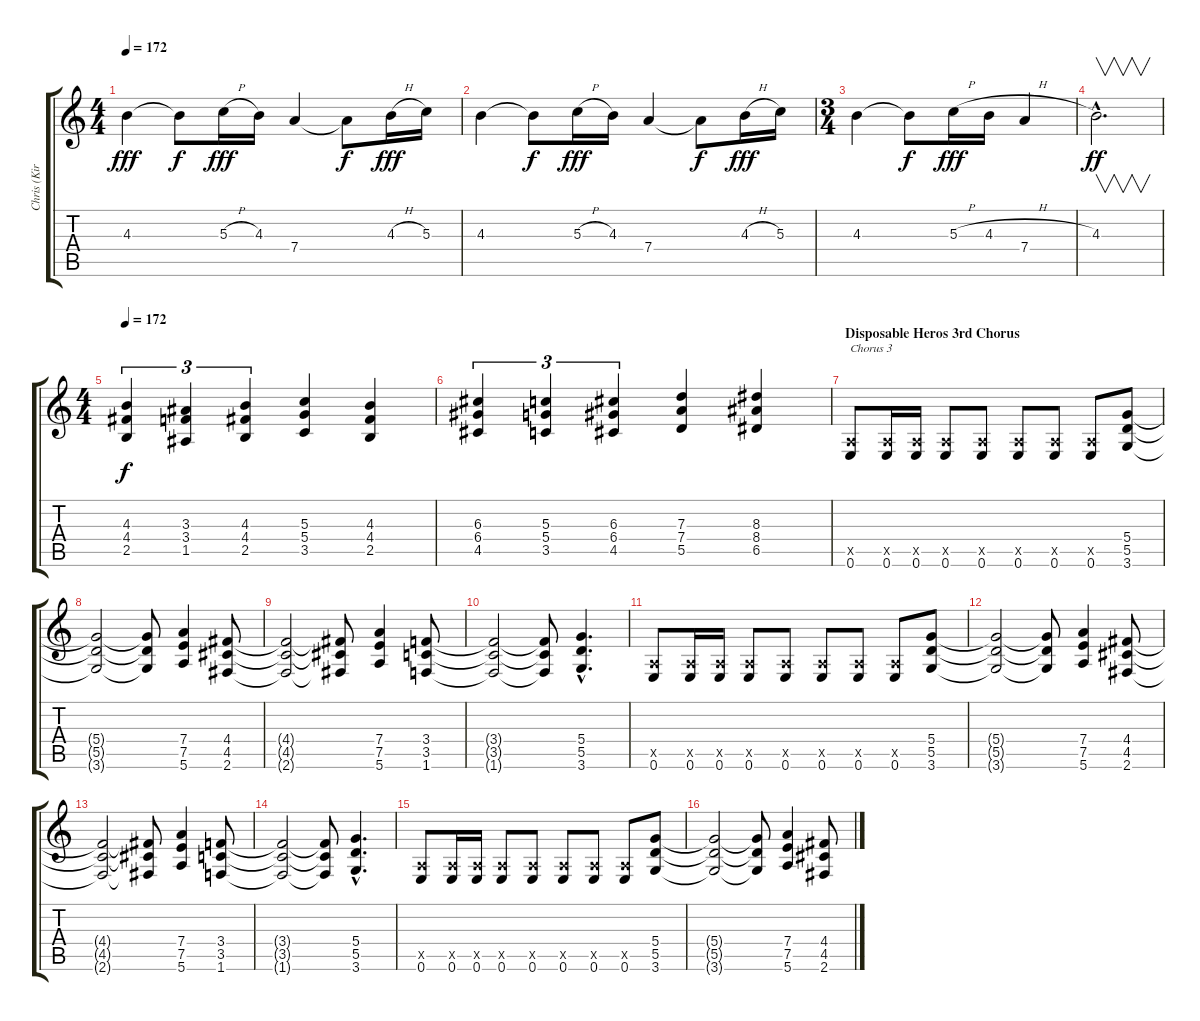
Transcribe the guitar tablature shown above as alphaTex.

\track ("Chris (Kirks Guitar's)" "Chris (Kir") {instrument overdrivenguitar}
\staff {score tabs}
\tuning (E4 B3 G3 D3 A2 E2) {hide}
\ts (4 4)
\tempo 172
\clef g2
\ks c
4.3.4{dy fff} 4.3{t}.8{dy f} 5.3{h}.16{dy fff} 4.3.16 7.4.4 7.4{t}.8{dy f} 4.3{h}.16{dy fff} 5.3.16 |
4.3.4 4.3{t}.8{dy f} 5.3{h}.16{dy fff} 4.3.16 7.4.4 7.4{t}.8{dy f} 4.3{h}.16{dy fff} 5.3.16 |
\ts (3 4)
4.3.4 4.3{t}.8{dy f} 5.3{h}.16{dy fff} 4.3{h}.16 7.4.4 |
4.3{hac}.2{v d dy ff} |
\ts (4 4)
\tempo 172
(4.3 4.4 2.5).4{tu (3 2) dy f} (3.3 3.4 1.5).4{tu (3 2)} (4.3 4.4 2.5).4{tu (3 2)} (5.3 5.4 3.5).4 (4.3 4.4 2.5).4 |
(6.3 6.4 4.5).4{tu (3 2)} (5.3 5.4 3.5).4{tu (3 2)} (6.3 6.4 4.5).4{tu (3 2)} (7.3 7.4 5.5).4 (8.3 8.4 6.5).4 |
\section ("" "Disposable Heros 3rd Chorus")
(0.5{x} 0.6).8{txt "Chorus 3"} (0.5{x} 0.6).16 (0.5{x} 0.6).16 (0.5{x} 0.6).8 (0.5{x} 0.6).8 (0.5{x} 0.6).8 (0.5{x} 0.6).8 (0.5{x} 0.6).8 (5.4 5.5 3.6).8 |
(5.4{t} 5.5{t} 3.6{t}).2 (5.4{t} 5.5{t} 3.6{t}).8 (7.4 7.5 5.6).4 (4.4 4.5 2.6).8 |
(4.4{t} 4.5{t} 2.6{t}).2 (4.4{t} 4.5{t} 2.6{t}).8 (7.4 7.5 5.6).4 (3.4 3.5 1.6).8 |
(3.4{t} 3.5{t} 1.6{t}).2 (3.4{t} 3.5{t} 1.6{t}).8 (5.4{hac} 5.5{hac} 3.6{hac}).4{d} |
(0.5{x} 0.6).8 (0.5{x} 0.6).16 (0.5{x} 0.6).16 (0.5{x} 0.6).8 (0.5{x} 0.6).8 (0.5{x} 0.6).8 (0.5{x} 0.6).8 (0.5{x} 0.6).8 (5.4 5.5 3.6).8 |
(5.4{t} 5.5{t} 3.6{t}).2 (5.4{t} 5.5{t} 3.6{t}).8 (7.4 7.5 5.6).4 (4.4 4.5 2.6).8 |
(4.4{t} 4.5{t} 2.6{t}).2 (4.4{t} 4.5{t} 2.6{t}).8 (7.4 7.5 5.6).4 (3.4 3.5 1.6).8 |
(3.4{t} 3.5{t} 1.6{t}).2 (3.4{t} 3.5{t} 1.6{t}).8 (5.4{hac} 5.5{hac} 3.6{hac}).4{d} |
(0.5{x} 0.6).8 (0.5{x} 0.6).16 (0.5{x} 0.6).16 (0.5{x} 0.6).8 (0.5{x} 0.6).8 (0.5{x} 0.6).8 (0.5{x} 0.6).8 (0.5{x} 0.6).8 (5.4 5.5 3.6).8 |
(5.4{t} 5.5{t} 3.6{t}).2 (5.4{t} 5.5{t} 3.6{t}).8 (7.4 7.5 5.6).4 (4.4 4.5 2.6).8
